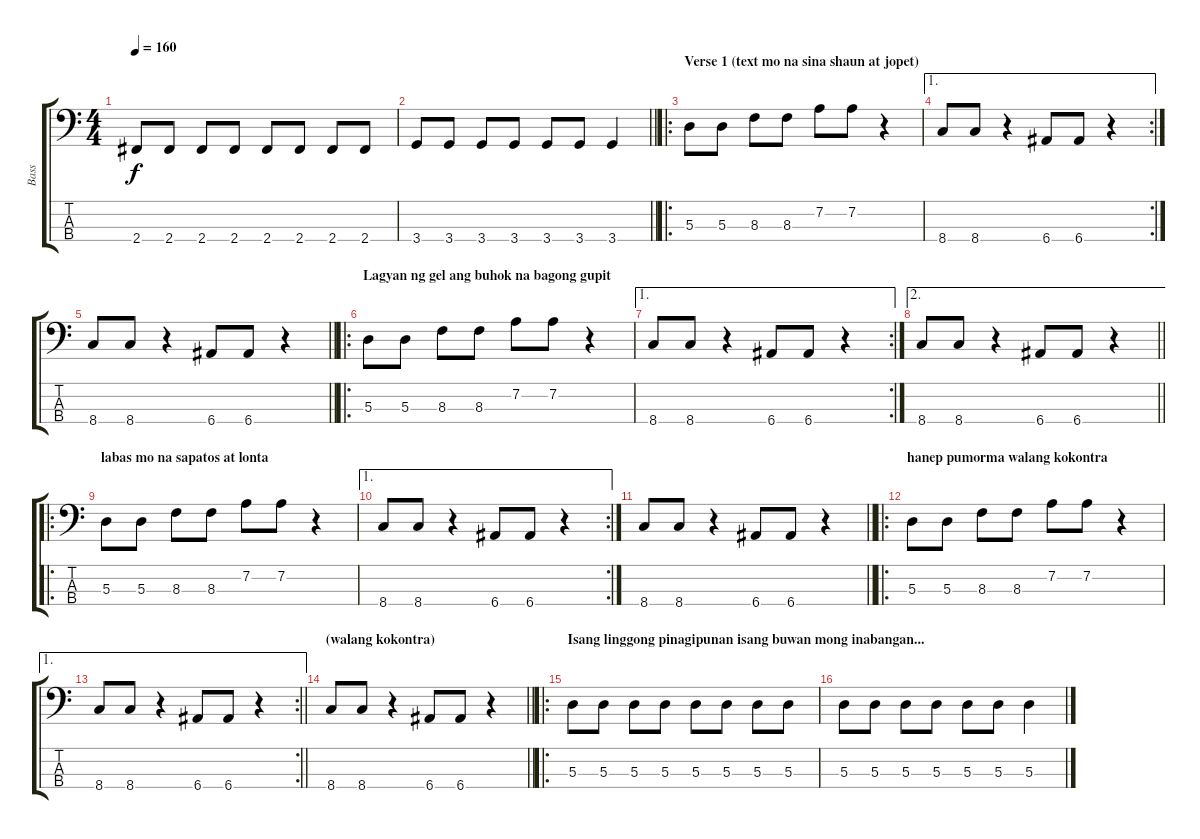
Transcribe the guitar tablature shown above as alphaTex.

\track ("Bass" "Bass") {instrument electricbassfinger}
\staff {score tabs}
\tuning (G2 D2 A1 E1) {hide}
\ts (4 4)
\tempo 160
\clef f4
\ks c
2.4.8{dy f} 2.4.8 2.4.8 2.4.8 2.4.8 2.4.8 2.4.8 2.4.8 |
\barLineRight lightlight
3.4.8 3.4.8 3.4.8 3.4.8 3.4.8 3.4.8 3.4.4 |
\ro
\section ("" "Verse 1 (text mo na sina shaun at jopet)")
5.3.8 5.3.8 8.3.8 8.3.8 7.2.8 7.2.8 r.4 |
\ae 1
\rc 2
8.4.8 8.4.8 r.4 6.4.8 6.4.8 r.4 |
\barLineRight lightlight
8.4.8 8.4.8 r.4 6.4.8 6.4.8 r.4 |
\ro
\section ("" "Lagyan ng gel ang buhok na bagong gupit")
5.3.8 5.3.8 8.3.8 8.3.8 7.2.8 7.2.8 r.4 |
\ae 1
\rc 2
8.4.8 8.4.8 r.4 6.4.8 6.4.8 r.4 |
\ae 2
\barLineRight lightlight
8.4.8 8.4.8 r.4 6.4.8 6.4.8 r.4 |
\ro
\section ("" "labas mo na sapatos at lonta")
5.3.8 5.3.8 8.3.8 8.3.8 7.2.8 7.2.8 r.4 |
\ae 1
\rc 2
8.4.8 8.4.8 r.4 6.4.8 6.4.8 r.4 |
\barLineRight lightlight
8.4.8 8.4.8 r.4 6.4.8 6.4.8 r.4 |
\ro
\section ("" "hanep pumorma walang kokontra")
5.3.8 5.3.8 8.3.8 8.3.8 7.2.8 7.2.8 r.4 |
\ae 1
\rc 2
\barLineRight lightlight
8.4.8 8.4.8 r.4 6.4.8 6.4.8 r.4 |
\section ("" "(walang kokontra)")
\barLineRight lightlight
8.4.8 8.4.8 r.4 6.4.8 6.4.8 r.4 |
\ro
\section ("" "Isang linggong pinagipunan isang buwan mong inabangan...")
5.3.8 5.3.8 5.3.8 5.3.8 5.3.8 5.3.8 5.3.8 5.3.8 |
5.3.8 5.3.8 5.3.8 5.3.8 5.3.8 5.3.8 5.3.4
